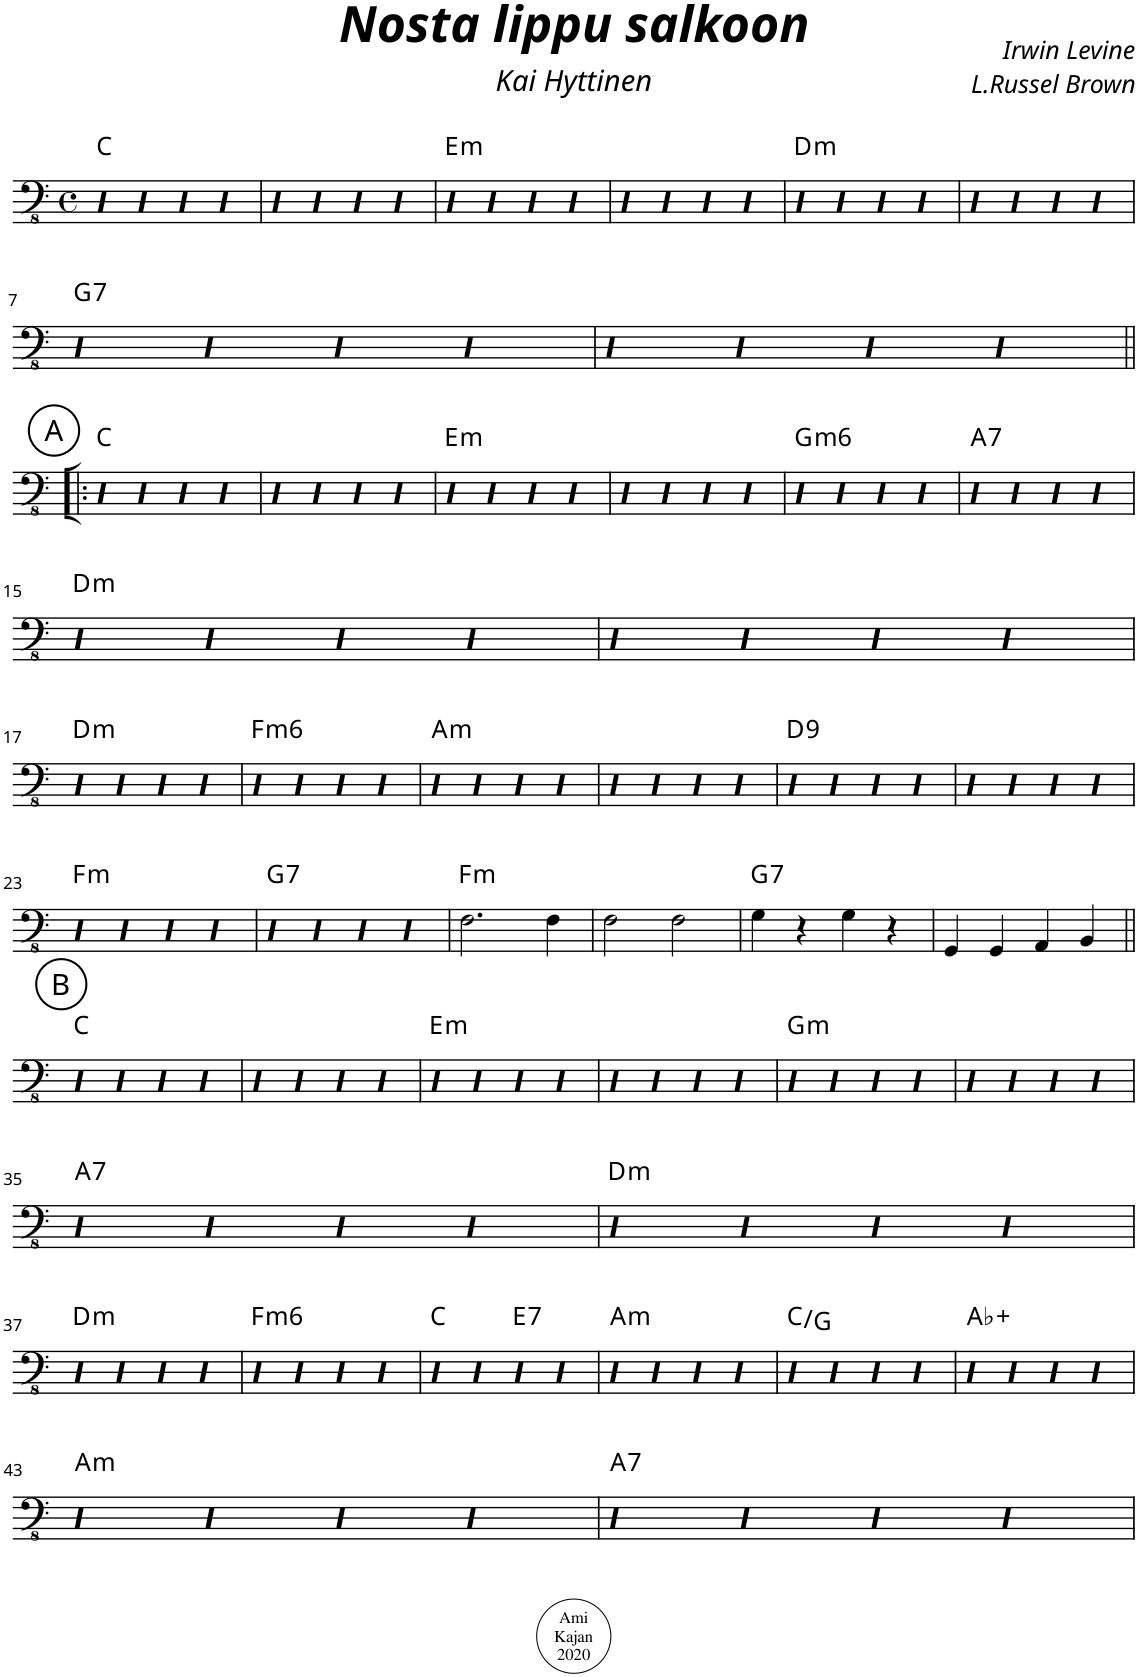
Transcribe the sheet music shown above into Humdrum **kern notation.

**kern	**harte
*part1	*part1
*staff1	*
*I"Acoustic Bass	*
*I'Bass	*
*clefFv4	*
*k[]	*
*M4/4	*
*met(c)	*
=1	=1
4DD	C:maj
4DD	.
4DD	.
4DD	.
=2	=2
4DD	.
4DD	.
4DD	.
4DD	.
=3	=3
!	!LO:H:kt=m
4DD	E:min
4DD	.
4DD	.
4DD	.
=4	=4
4DD	.
4DD	.
4DD	.
4DD	.
=5	=5
!	!LO:H:kt=m
4DD	D:min
4DD	.
4DD	.
4DD	.
=6	=6
4DD	.
4DD	.
4DD	.
4DD	.
!!LO:LB:g=z
=7	=7
!	!LO:H:kt=7
4DD	G:7
4DD	.
4DD	.
4DD	.
=8	=8
4DD	.
4DD	.
4DD	.
4DD	.
!!LO:LB:g=z
!!LO:REH:place=s1:a:cj:enc=circle:fs=14:t=A
=9!|:	=9!|:
4DD	C:maj
4DD	.
4DD	.
4DD	.
=10	=10
4DD	.
4DD	.
4DD	.
4DD	.
=11	=11
!	!LO:H:kt=m
4DD	E:min
4DD	.
4DD	.
4DD	.
=12	=12
4DD	.
4DD	.
4DD	.
4DD	.
=13	=13
!	!LO:H:kt=m6
4DD	G:min6
4DD	.
4DD	.
4DD	.
=14	=14
!	!LO:H:kt=7
4DD	A:7
4DD	.
4DD	.
4DD	.
!!LO:LB:g=z
=15	=15
!	!LO:H:kt=m
4DD	D:min
4DD	.
4DD	.
4DD	.
=16	=16
4DD	.
4DD	.
4DD	.
4DD	.
!!LO:LB:g=z
=17	=17
!	!LO:H:kt=m
4DD	D:min
4DD	.
4DD	.
4DD	.
=18	=18
!	!LO:H:kt=m6
4DD	F:min6
4DD	.
4DD	.
4DD	.
=19	=19
!	!LO:H:kt=m
4DD	A:min
4DD	.
4DD	.
4DD	.
=20	=20
4DD	.
4DD	.
4DD	.
4DD	.
=21	=21
!	!LO:H:kt=9
4DD	D:9
4DD	.
4DD	.
4DD	.
=22	=22
4DD	.
4DD	.
4DD	.
4DD	.
!!LO:LB:g=z
=23	=23
!	!LO:H:kt=m
4DD	F:min
4DD	.
4DD	.
4DD	.
=24	=24
!	!LO:H:kt=7
4DD	G:7
4DD	.
4DD	.
4DD	.
=25	=25
!	!LO:H:kt=m
2.FF\	F:min
4FF\	.
=26	=26
2FF\	.
2FF\	.
=27	=27
!	!LO:H:kt=7
4GG\	G:7
4r	.
4GG\	.
4r	.
=28	=28
4GGG/	.
4GGG/	.
4AAA/	.
4BBB/	.
!!LO:LB:g=z
!!LO:REH:place=s1:a:cj:enc=circle:fs=14:t=B
=29||	=29||
4DD	C:maj
4DD	.
4DD	.
4DD	.
=30	=30
4DD	.
4DD	.
4DD	.
4DD	.
=31	=31
!	!LO:H:kt=m
4DD	E:min
4DD	.
4DD	.
4DD	.
=32	=32
4DD	.
4DD	.
4DD	.
4DD	.
=33	=33
!	!LO:H:kt=m
4DD	G:min
4DD	.
4DD	.
4DD	.
=34	=34
4DD	.
4DD	.
4DD	.
4DD	.
!!LO:LB:g=z
=35	=35
!	!LO:H:kt=7
4DD	A:7
4DD	.
4DD	.
4DD	.
=36	=36
!	!LO:H:kt=m
4DD	D:min
4DD	.
4DD	.
4DD	.
!!LO:LB:g=z
=37	=37
!	!LO:H:kt=m
4DD	D:min
4DD	.
4DD	.
4DD	.
=38	=38
!	!LO:H:kt=m6
4DD	F:min6
4DD	.
4DD	.
4DD	.
=39	=39
4DD	C:maj
4DD	.
!	!LO:H:kt=7
4DD	E:7
4DD	.
=40	=40
!	!LO:H:kt=m
4DD	A:min
4DD	.
4DD	.
4DD	.
=41	=41
4DD	C:maj/5
4DD	.
4DD	.
4DD	.
=42	=42
4DD	Ab:aug
4DD	.
4DD	.
4DD	.
!!LO:LB:g=z
=43	=43
!	!LO:H:kt=m
4DD	A:min
4DD	.
4DD	.
4DD	.
=44	=44
!	!LO:H:kt=7
4DD	A:7
4DD	.
4DD	.
4DD	.
=	=
*-	*-
